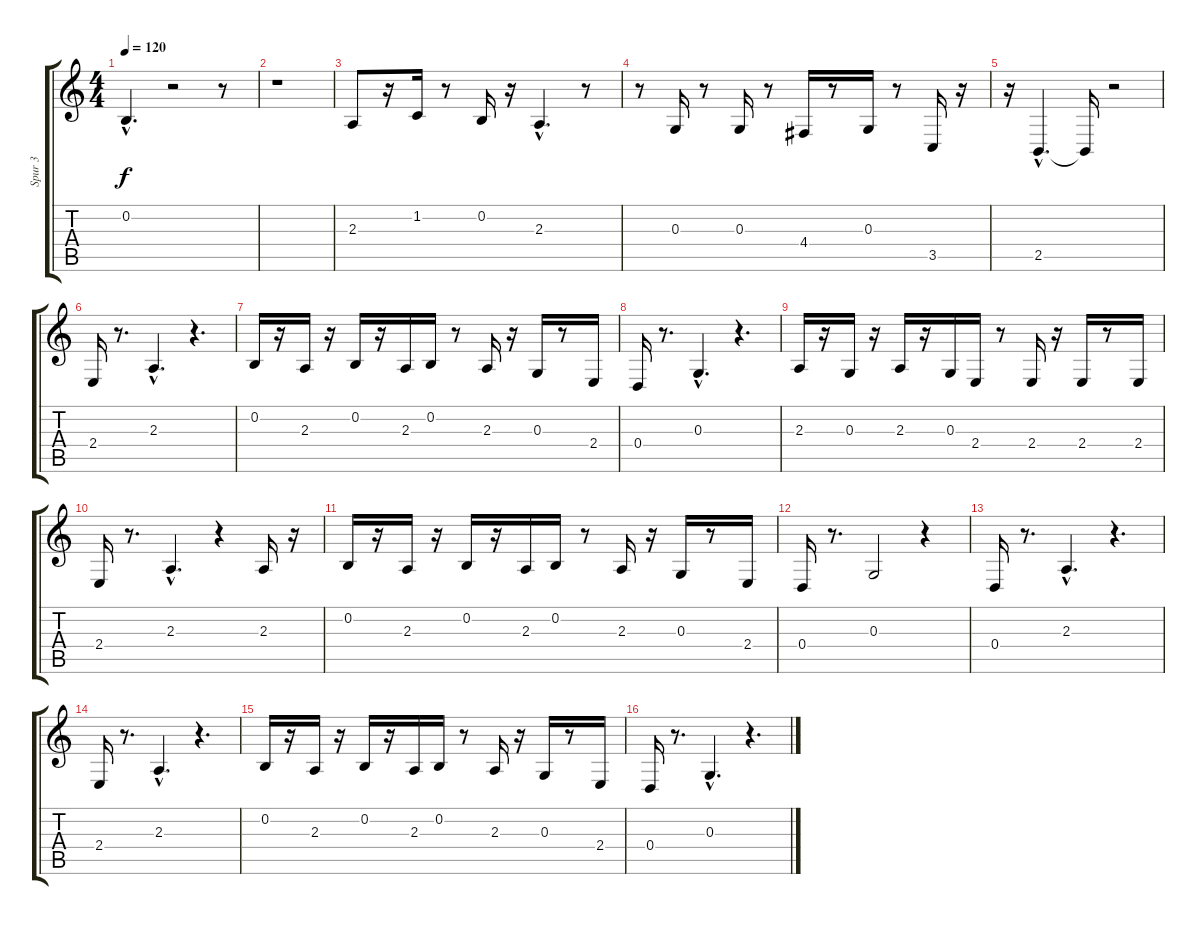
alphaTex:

\track ("Spur 3" "Spur 3") {instrument pad1newage}
\staff {score tabs}
\tuning (E4 B3 G3 D3 A2 E2) {hide}
\ts (4 4)
\tempo 120
\clef g2
\ks c
0.2{hac}.4{d dy f} r.2 r.8 |
r.1 |
2.3.8 r.16 1.2.16 r.8 0.2.16 r.16 2.3{hac}.4{d} r.8 |
r.8 0.3.16 r.8 0.3.16 r.8 4.4.16 r.8 0.3.16 r.8 3.5.16 r.16 |
r.16 2.5{hac}.4{d} 2.5{t}.16 r.2 |
2.4.16 r.8{d} 2.3{hac}.4{d} r.4{d} |
0.2.16 r.16 2.3.16 r.16 0.2.16 r.16 2.3.16 0.2.16 r.8 2.3.16 r.16 0.3.16 r.8 2.4.16 |
0.4.16 r.8{d} 0.3{hac}.4{d} r.4{d} |
2.3.16 r.16 0.3.16 r.16 2.3.16 r.16 0.3.16 2.4.16 r.8 2.4.16 r.16 2.4.16 r.8 2.4.16 |
2.4.16 r.8{d} 2.3{hac}.4{d} r.4 2.3.16 r.16 |
0.2.16 r.16 2.3.16 r.16 0.2.16 r.16 2.3.16 0.2.16 r.8 2.3.16 r.16 0.3.16 r.8 2.4.16 |
0.4.16 r.8{d} 0.3.2 r.4 |
0.4.16 r.8{d} 2.3{hac}.4{d} r.4{d} |
2.4.16 r.8{d} 2.3{hac}.4{d} r.4{d} |
0.2.16 r.16 2.3.16 r.16 0.2.16 r.16 2.3.16 0.2.16 r.8 2.3.16 r.16 0.3.16 r.8 2.4.16 |
0.4.16 r.8{d} 0.3{hac}.4{d} r.4{d}
